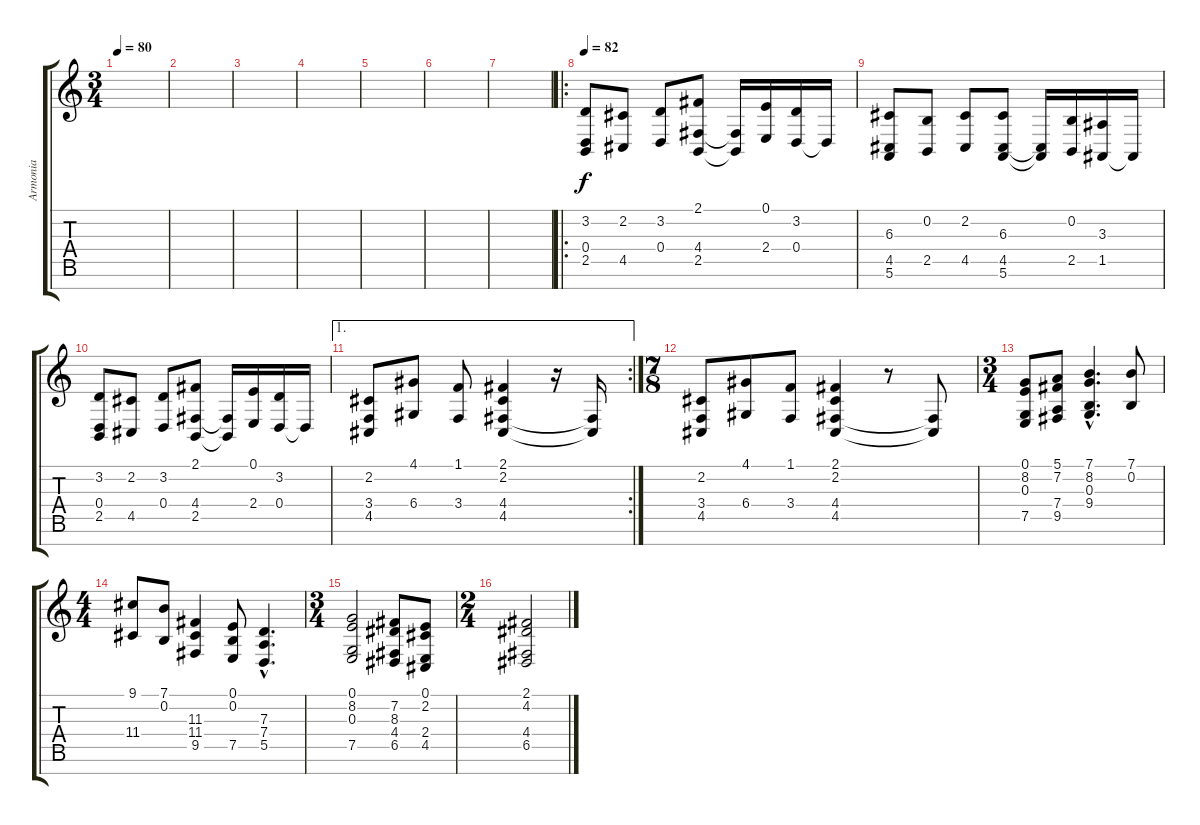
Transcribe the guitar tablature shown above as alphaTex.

\track ("Armonia" "Armonia") {instrument stringensemble1}
\staff {score tabs}
\tuning (E4 B3 G3 D3 A2 E2 B1) {hide}
\ts (3 4)
\tempo 80
\clef g2
\ks c
|
|
|
|
|
|
|
\ro
\tempo 82
(3.2 0.4 2.5).8 (2.2 4.5).8 (3.2 0.4).8 (2.1 4.4 2.5).8 (4.4{t} 2.5{t}).16 (0.1 2.4).16 (3.2 0.4).16 0.4{t}.16 |
(6.3 4.5 5.6).8 (0.2 2.5).8 (2.2 4.5).8 (6.3 4.5 5.6).8 (4.5{t} 5.6{t}).16 (0.2 2.5).16 (3.3 1.5).16 1.5{t}.16 |
(3.2 0.4 2.5).8 (2.2 4.5).8 (3.2 0.4).8 (2.1 4.4 2.5).8 (4.4{t} 2.5{t}).16 (0.1 2.4).16 (3.2 0.4).16 0.4{t}.16 |
\ae 1
\rc 2
(2.2 3.4 4.5).8 (4.1 6.4).8 (1.1 3.4).8 (2.1 2.2 4.4 4.5).4 r.16 (4.4{t} 4.5{t}).16 |
\ts (7 8)
(2.2 3.4 4.5).8 (4.1 6.4).8 (1.1 3.4).8 (2.1 2.2 4.4 4.5).4 r.8 (4.4{t} 4.5{t}).8 |
\ts (3 4)
(0.1 8.2 0.3 7.5).8{volume 13} (5.1 7.2 7.4 9.5).8 (7.1{hac} 8.2{hac} 0.3{hac} 9.4{hac}).4{d} (7.1 0.2).8 |
\ts (4 4)
(9.1 11.4).8 (7.1 0.2).8 (11.3 11.4 9.5).4 (0.1 0.2 7.5).8 (7.3{hac} 7.4{hac} 5.5{hac}).4{d} |
\ts (3 4)
(0.1 8.2 0.3 7.5).2 (7.2 8.3 4.4 6.5).8 (0.1 2.2 2.4 4.5).8 |
\ts (2 4)
(2.1 4.2 4.4 6.5).2
